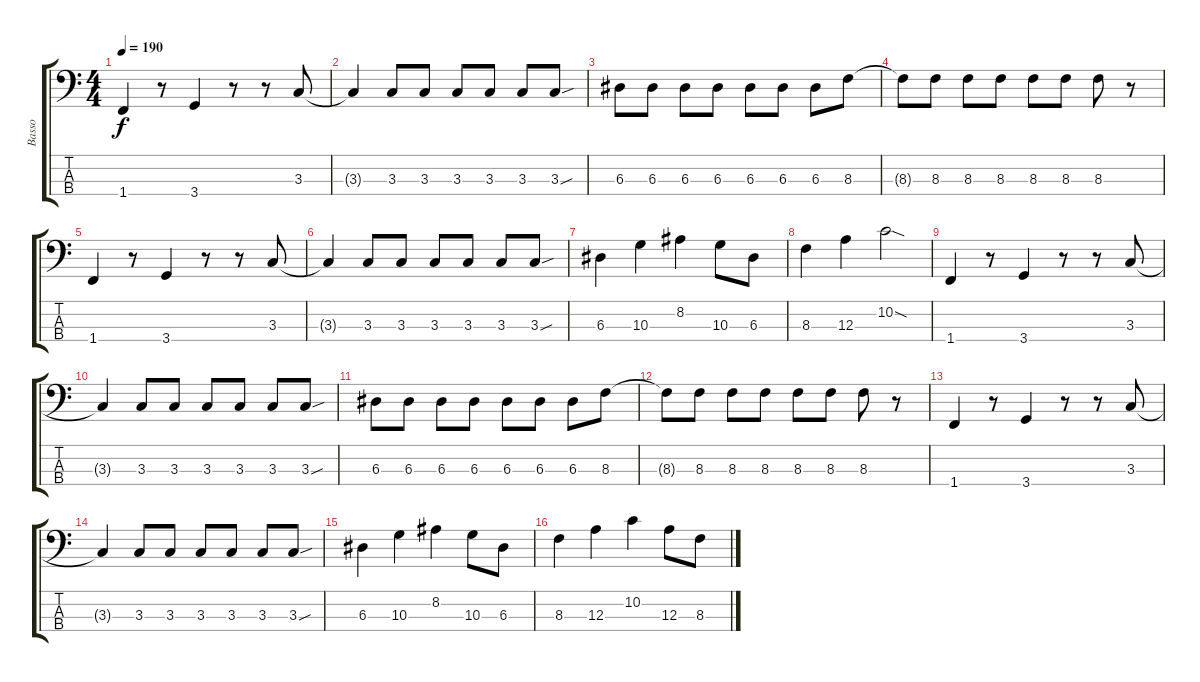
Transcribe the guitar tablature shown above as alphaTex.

\track ("Basso" "Basso") {instrument electricbassfinger}
\staff {score tabs}
\tuning (G2 D2 A1 E1) {hide}
\ts (4 4)
\tempo 190
\clef f4
\ks c
1.4.4{dy f} r.8 3.4.4 r.8 r.8 3.3.8 |
3.3{t}.4 3.3.8 3.3.8 3.3.8 3.3.8 3.3.8 3.3{sou}.8 |
6.3.8 6.3.8 6.3.8 6.3.8 6.3.8 6.3.8 6.3.8 8.3.8 |
8.3{t}.8 8.3.8 8.3.8 8.3.8 8.3.8 8.3.8 8.3.8 r.8 |
1.4.4 r.8 3.4.4 r.8 r.8 3.3.8 |
3.3{t}.4 3.3.8 3.3.8 3.3.8 3.3.8 3.3.8 3.3{sou}.8 |
6.3.4 10.3.4 8.2.4 10.3.8 6.3.8 |
8.3.4 12.3.4 10.2{sod}.2 |
1.4.4 r.8 3.4.4 r.8 r.8 3.3.8 |
3.3{t}.4 3.3.8 3.3.8 3.3.8 3.3.8 3.3.8 3.3{sou}.8 |
6.3.8 6.3.8 6.3.8 6.3.8 6.3.8 6.3.8 6.3.8 8.3.8 |
8.3{t}.8 8.3.8 8.3.8 8.3.8 8.3.8 8.3.8 8.3.8 r.8 |
1.4.4 r.8 3.4.4 r.8 r.8 3.3.8 |
3.3{t}.4 3.3.8 3.3.8 3.3.8 3.3.8 3.3.8 3.3{sou}.8 |
6.3.4 10.3.4 8.2.4 10.3.8 6.3.8 |
8.3.4 12.3.4 10.2.4 12.3.8 8.3.8
